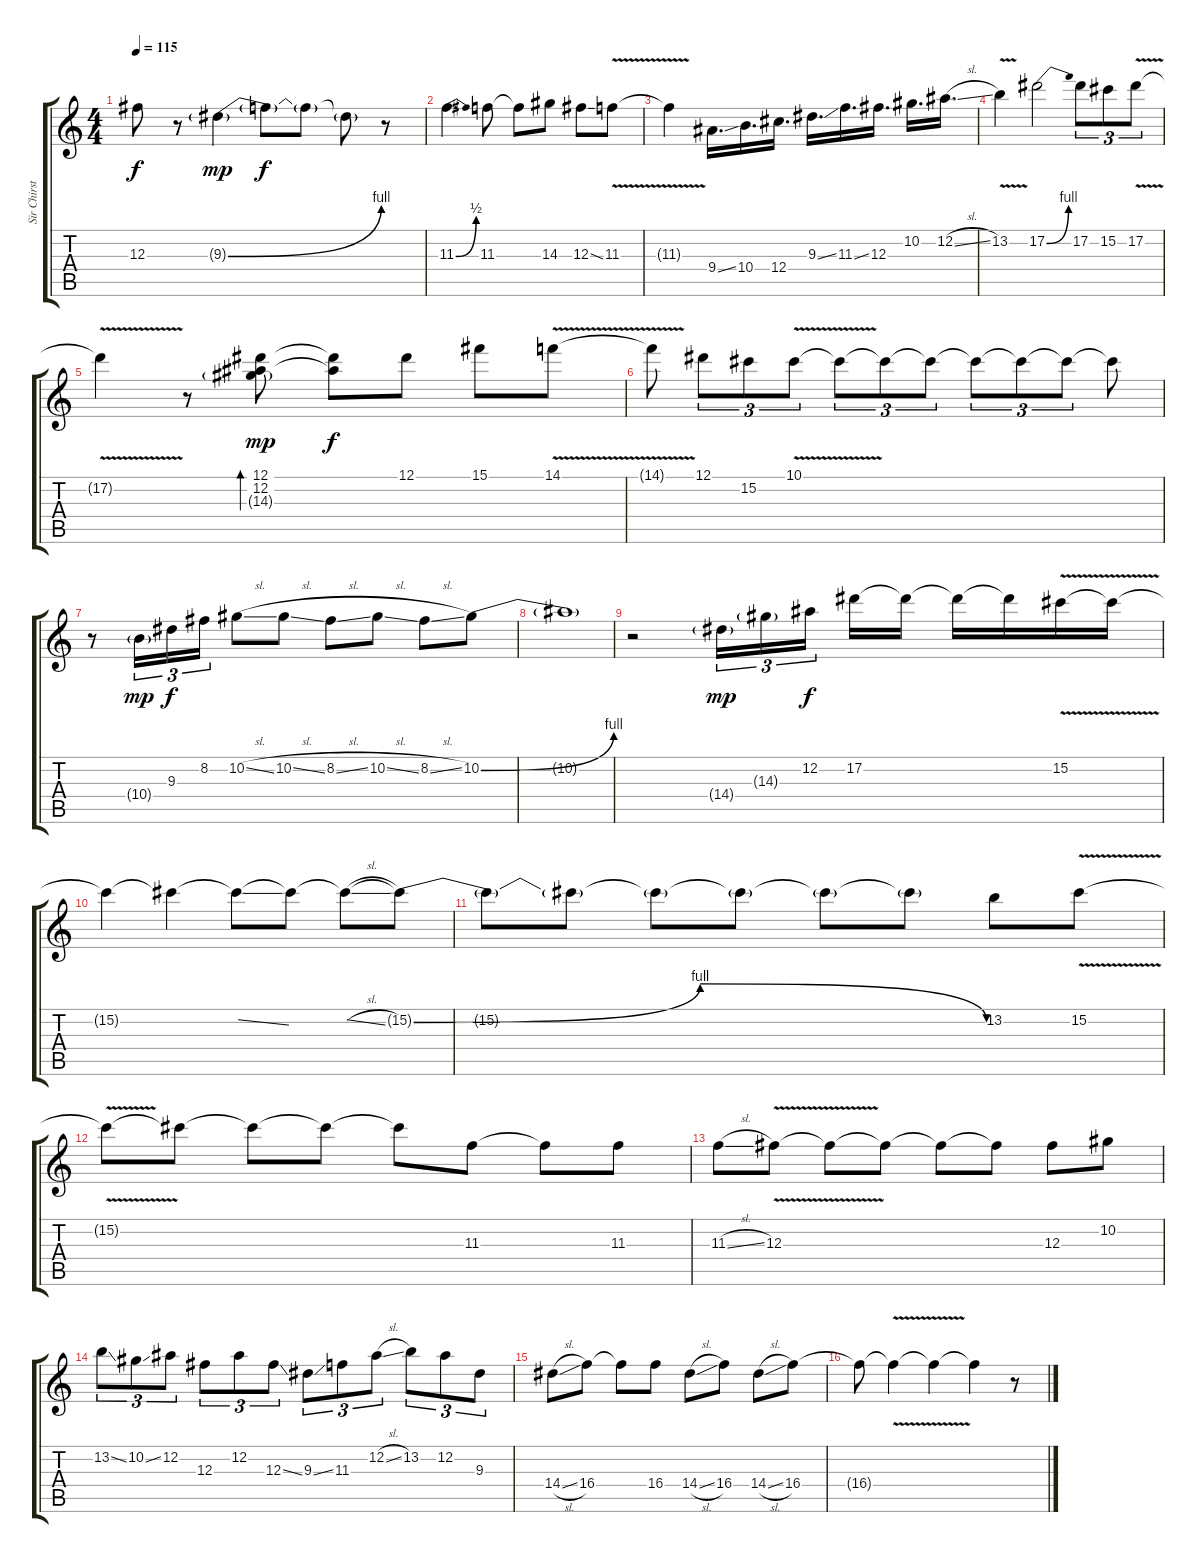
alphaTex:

\track ("Sir Chirstus" "Sir Chirst") {instrument overdrivenguitar}
\staff {score tabs}
\tuning (Eb4 Bb3 Gb3 Db3 Ab2 Eb2) {hide}
\ts (4 4)
\tempo 115
\clef g2
\ks c
12.3{t}.8{dy f} r.8 9.3{be (bend 0 0 60 4) g}.4{dy mp} 9.3{t}.8{dy f} 9.3{t}.8 9.3{t}.8 r.8 |
11.3{be (bend 0 0 60 2)}.4{d} 11.3.8 11.3{t}.8 14.3.8 12.3{ss}.8 11.3{v}.8 |
11.3{t}.4 9.4{ss}.16{d} 10.4.16{d} 12.4.16{d} 9.3{ss}.16{d} 11.3{ss}.16{d} 12.3.16{d} 10.2.16{d} 12.2{sl}.16{d} |
13.2{v}.4 17.2{be (bend 0 0 60 4)}.2 17.2.8{tu (3 2)} 15.2.8{tu (3 2)} 17.2{v}.8{tu (3 2)} |
17.2{t}.4 r.8 (12.1 12.2 14.3{g}).8{bd 480 dy mp} (12.1{t} 12.2{t}).8{dy f} 12.1.8 15.1.8 14.1{v}.8 |
14.1{t}.8 12.1.8{tu (3 2)} 15.2.8{tu (3 2)} 10.1{v}.8{tu (3 2)} 10.1{t}.8{tu (3 2)} 10.1{t}.8{tu (3 2)} 10.1{t}.8{tu (3 2)} 10.1{t}.8{tu (3 2)} 10.1{t}.8{tu (3 2)} 10.1{t}.8{tu (3 2)} 10.1{t}.8 |
r.8 10.4{g}.16{tu (3 2) dy mp} 9.3.16{tu (3 2) dy f} 8.2.16{tu (3 2)} 10.2{sl}.8 10.2{sl}.8 8.2{sl}.8 10.2{sl}.8 8.2{sl}.8 10.2{be (bend 0 0 60 4)}.8 |
10.2{t}.1 |
r.2 14.4{g}.16{tu (3 2) dy mp} 14.3{g}.16{tu (3 2)} 12.2.16{tu (3 2) dy f beam splitsecondary} 17.2.16 17.2{t}.16 17.2{t}.16 17.2{t}.16 15.2{v}.16 15.2{t}.16 |
15.2{t}.4 15.2{t}.4 15.2{ss t}.8 15.2{t}.8 15.2{sl t}.8 15.2{be (bendrelease 0 0 15 4 39 4 60 0) t}.8 |
15.2{t}.8 15.2{t}.8 15.2{t}.8 15.2{t}.8 15.2{t}.8 15.2{t}.8 13.2.8 15.2{v}.8 |
15.2{t}.8 15.2{t}.8 15.2{t}.8 15.2{t}.8 15.2{t}.8 11.3.8 11.3{t}.8 11.3.8 |
11.3{sl}.8 12.3{v}.8 12.3{t}.8 12.3{t}.8 12.3{t}.8 12.3{t}.8 12.3.8 10.2.8 |
13.2{ss}.8{tu (3 2)} 10.2{ss}.8{tu (3 2)} 12.2.8{tu (3 2)} 12.3.8{tu (3 2)} 12.2.8{tu (3 2)} 12.3{ss}.8{tu (3 2)} 9.3{ss}.8{tu (3 2)} 11.3.8{tu (3 2)} 12.2{sl}.8{tu (3 2)} 13.2.8{tu (3 2)} 12.2.8{tu (3 2)} 9.3.8{tu (3 2)} |
14.4{sl}.8 16.4.8 16.4{t}.8 16.4.8 14.4{sl}.8 16.4.8 14.4{sl}.8 16.4.8 |
16.4{t}.8 16.4{v t}.4 16.4{t}.4 16.4{t}.4 r.8
